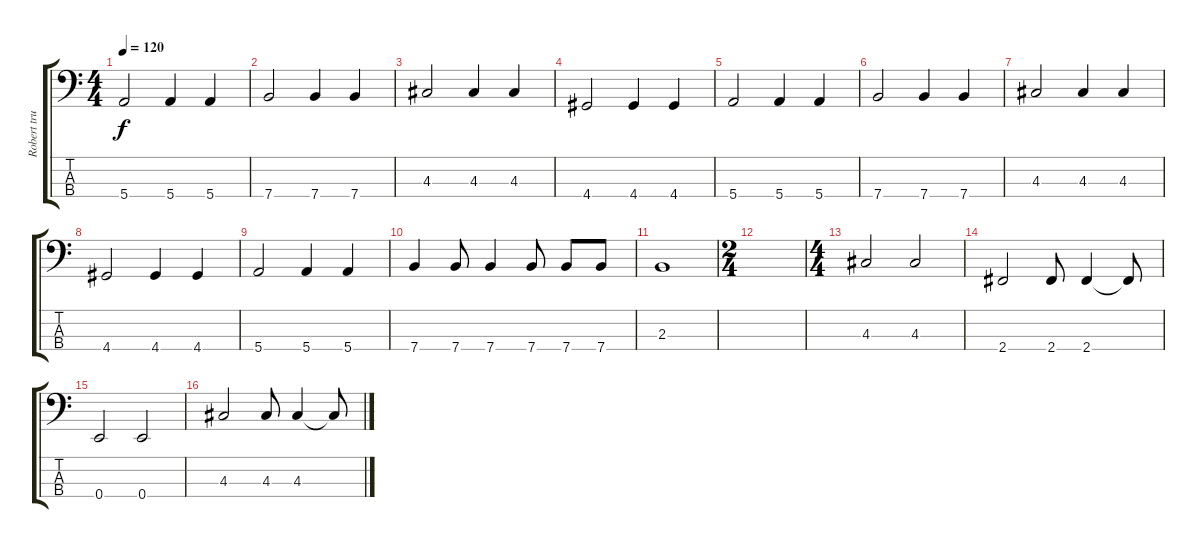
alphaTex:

\track ("Robert trujillo" "Robert tru") {instrument electricbassfinger}
\staff {score tabs}
\tuning (G2 D2 A1 E1) {hide}
\ts (4 4)
\tempo 120
\clef f4
\ks c
5.4.2{dy f} 5.4.4 5.4.4 |
7.4.2 7.4.4 7.4.4 |
4.3.2 4.3.4 4.3.4 |
4.4.2 4.4.4 4.4.4 |
5.4.2 5.4.4 5.4.4 |
7.4.2 7.4.4 7.4.4 |
4.3.2 4.3.4 4.3.4 |
4.4.2 4.4.4 4.4.4 |
5.4.2 5.4.4 5.4.4 |
7.4.4 7.4.8 7.4.4 7.4.8 7.4.8 7.4.8 |
2.3.1 |
\ts (2 4)
|
\ts (4 4)
4.3.2 4.3.2 |
2.4.2 2.4.8 2.4.4 2.4{t}.8 |
0.4.2 0.4.2 |
4.3.2 4.3.8 4.3.4 4.3{t}.8
